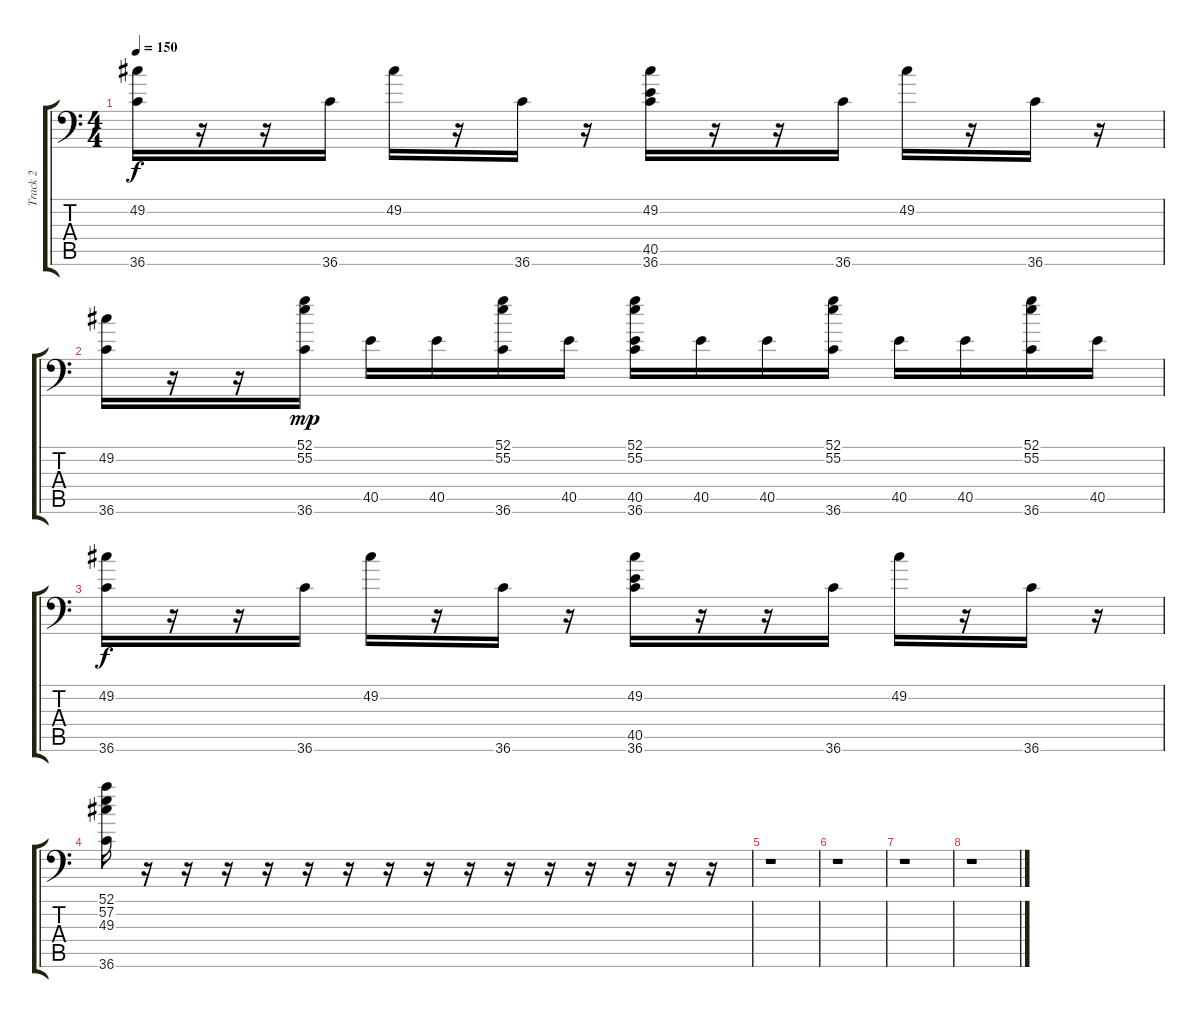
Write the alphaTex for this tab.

\track ("Track 2" "Track 2") {instrument acousticgrandpiano}
\staff {score tabs}
\tuning (C-1 C-1 C-1 C-1 C-1 C-1) {hide}
\ts (4 4)
\tempo 150
\clef f4
\ks c
(49.2 36.6).16{dy f} r.16 r.16 36.6.16 49.2.16 r.16 36.6.16 r.16 (49.2 40.5 36.6).16 r.16 r.16 36.6.16 49.2.16 r.16 36.6.16 r.16 |
(49.2 36.6).16 r.16 r.16 (52.1 55.2 36.6).16{dy mp} 40.5.16 40.5.16 (52.1 55.2 36.6).16 40.5.16 (52.1 55.2 40.5 36.6).16 40.5.16 40.5.16 (52.1 55.2 36.6).16 40.5.16 40.5.16 (52.1 55.2 36.6).16 40.5.16 |
(49.2 36.6).16{dy f} r.16 r.16 36.6.16 49.2.16 r.16 36.6.16 r.16 (49.2 40.5 36.6).16 r.16 r.16 36.6.16 49.2.16 r.16 36.6.16 r.16 |
(52.1 57.2 49.3 36.6).16 r.16 r.16 r.16 r.16 r.16 r.16 r.16 r.16 r.16 r.16 r.16 r.16 r.16 r.16 r.16 |
r.1 |
r.1 |
r.1 |
r.1
